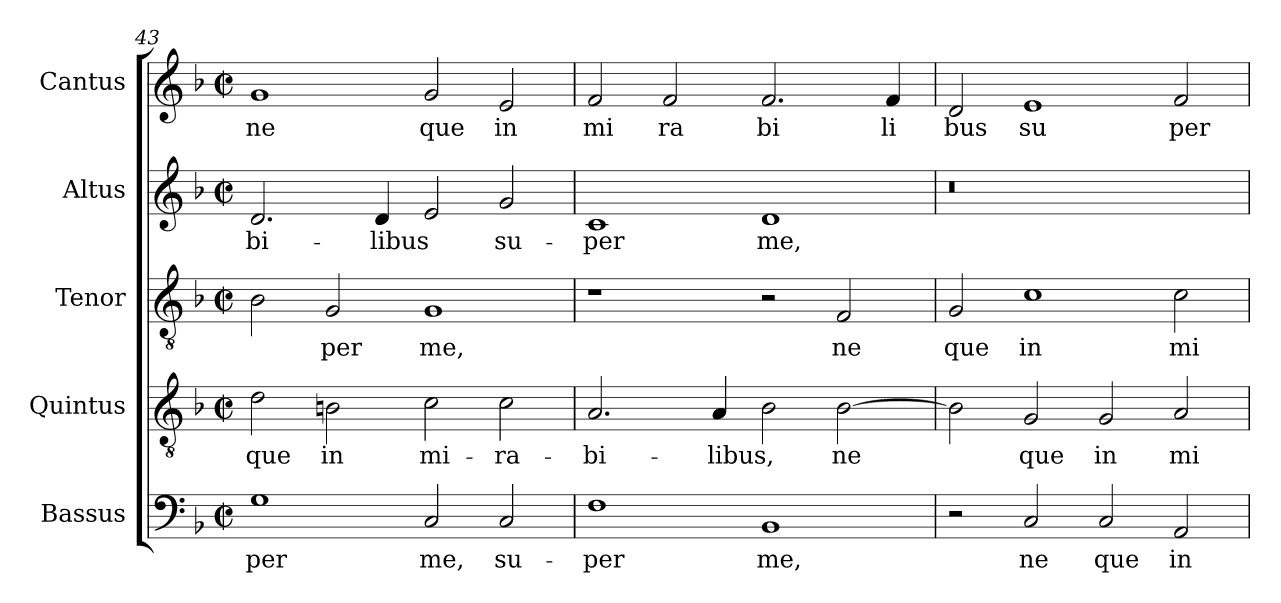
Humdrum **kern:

**kern	**text	**kern	**text	**kern	**text	**kern	**text	**kern	**text
*part5	*part5	*part4	*part4	*part3	*part3	*part2	*part2	*part1	*part1
*staff5	*staff5	*staff4	*staff4	*staff3	*staff3	*staff2	*staff2	*staff1	*staff1
*I"Bassus	*	*I"Quintus	*	*I"Tenor	*	*I"Altus	*	*I"Cantus	*
*clefF4	*	*clefGv2	*	*clefGv2	*	*clefG2	*	*clefG2	*
*k[b-]	*	*k[b-]	*	*k[b-]	*	*k[b-]	*	*k[b-]	*
*F:	*	*F:	*	*F:	*	*F:	*	*F:	*
*M2/2	*	*M2/2	*	*M2/2	*	*M2/2	*	*M2/2	*
*met(c|)	*	*met(c|)	*	*met(c|)	*	*met(c|)	*	*met(c|)	*
=43	=43	=43	=43	=43	=43	=43	=43	=43	=43
!	!LO:LY:b:cj	!	!LO:LY:b:cj	!	!LO:LY:b:cj	!	!LO:LY:b:cj	!	!LO:LY:b:cj
1G	-per	2d\	-que	2B-\	.	2.d/	-bi-	1g	ne
!	!	!	!LO:LY:b:cj	!	!LO:LY:b:cj	!	!	!	!
.	.	2Bn\	in	2G/	per	.	.	.	.
!	!	!	!	!	!	!	!LO:LY:b:cj	!	!
.	.	.	.	.	.	4d/	-libus	.	.
!	!LO:LY:b:cj	!	!LO:LY:b:cj	!	!LO:LY:b:cj	!	!LO:LY:b:cj	!	!LO:LY:b:cj
2C/	me,	2c\	mi-	1G	me,	2e/	.	2g/	que
!	!LO:LY:b:cj	!	!LO:LY:b:cj	!	!	!	!LO:LY:b:cj	!	!LO:LY:b:cj
2C/	su-	2c\	-ra-	.	.	2g/	su-	2e/	in
=44	=44	=44	=44	=44	=44	=44	=44	=44	=44
!	!LO:LY:b:cj	!	!LO:LY:b:cj	!	!	!	!LO:LY:b:cj	!	!LO:LY:b:cj
1F	-per	2.A/	-bi-	1r	.	1c	-per	2f/	mi
!	!	!	!	!	!	!	!	!	!LO:LY:b:cj
.	.	.	.	.	.	.	.	2f/	ra
!	!	!	!LO:LY:b:cj	!	!	!	!	!	!
.	.	4A/	-libus,	.	.	.	.	.	.
!	!LO:LY:b:cj	!	!LO:LY:b:cj	!	!	!	!LO:LY:b:cj	!	!LO:LY:b:cj
1BB-	me,	2B-\	.	2r	.	1d	me,	2.f/	bi
!	!	!	!LO:LY:b:cj	!	!LO:LY:b:cj	!	!	!	!
.	.	[<2B-\	ne-	2F/	ne	.	.	.	.
!	!	!	!	!	!	!	!	!	!LO:LY:b:cj
.	.	.	.	.	.	.	.	4f/	li
!!LO:PB:g=z
=45	=45	=45	=45	=45	=45	=45	=45	=45	=45
!	!	!	!LO:LY:b:cj	!	!LO:LY:b:cj	!	!	!	!LO:LY:b:cj
2r	.	2B-\]	--	2G/	que	0r	.	2d/	bus
!	!LO:LY:b:cj	!	!LO:LY:b:cj	!	!LO:LY:b:cj	!	!	!	!LO:LY:b:cj
2C/	ne	2G/	-que	1c	in	.	.	1e	su
!	!LO:LY:b:cj	!	!LO:LY:b:cj	!	!	!	!	!	!
2C/	que	2G/	in	.	.	.	.	.	.
!	!LO:LY:b:cj	!	!LO:LY:b:cj	!	!LO:LY:b:cj	!	!	!	!LO:LY:b:cj
2AA/	in	2A/	mi	2c\	mi	.	.	2f/	per
=	=	=	=	=	=	=	=	=	=
*-	*-	*-	*-	*-	*-	*-	*-	*-	*-
